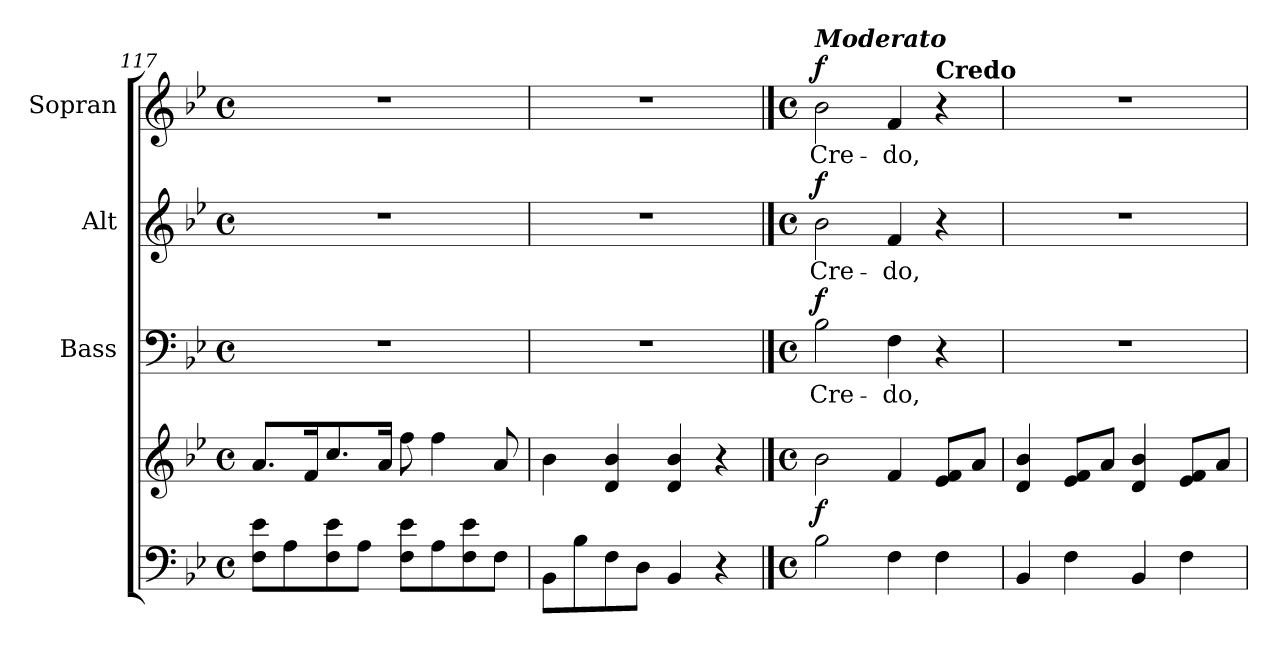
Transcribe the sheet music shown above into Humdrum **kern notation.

**kern	**kern	**dynam	**kern	**text	**dynam	**kern	**text	**dynam	**kern	**text	**dynam
*part4	*part4	*part4	*part3	*part3	*part3	*part2	*part2	*part2	*part1	*part1	*part1
*staff5	*staff4	*staff4/5	*staff3	*staff3	*staff3	*staff2	*staff2	*staff2	*staff1	*staff1	*staff1
*	*	*	*I"Bass	*	*	*I"Alt	*	*	*I"Sopran	*	*
*	*	*	*I'B.	*	*	*I'A.	*	*	*I'S.	*	*
*clefF4	*clefG2	*	*clefF4	*	*	*clefG2	*	*	*clefG2	*	*
*k[b-e-]	*k[b-e-]	*	*k[b-e-]	*	*	*k[b-e-]	*	*	*k[b-e-]	*	*
*B-:	*B-:	*	*B-:	*	*	*B-:	*	*	*B-:	*	*
*M4/4	*M4/4	*	*M4/4	*	*	*M4/4	*	*	*M4/4	*	*
*met(c)	*met(c)	*	*met(c)	*	*	*met(c)	*	*	*met(c)	*	*
=117	=117	=117	=117	=117	=117	=117	=117	=117	=117	=117	=117
8F\ 8e-\L	8.a/L	.	1r	.	.	1r	.	.	1r	.	.
8A\	.	.	.	.	.	.	.	.	.	.	.
.	16f/k	.	.	.	.	.	.	.	.	.	.
8F\ 8e-\	8.cc/	.	.	.	.	.	.	.	.	.	.
8A\J	.	.	.	.	.	.	.	.	.	.	.
.	16a/Jk	.	.	.	.	.	.	.	.	.	.
8F\ 8e-\L	8ff\	.	.	.	.	.	.	.	.	.	.
8A\	4ff\	.	.	.	.	.	.	.	.	.	.
8F\ 8e-\	.	.	.	.	.	.	.	.	.	.	.
8F\J	8a/	.	.	.	.	.	.	.	.	.	.
=118	=118	=118	=118	=118	=118	=118	=118	=118	=118	=118	=118
8BB-\L	4b-\	.	1r	.	.	1r	.	.	1r	.	.
8B-\	.	.	.	.	.	.	.	.	.	.	.
8F\	4d/ 4b-/	.	.	.	.	.	.	.	.	.	.
8D\J	.	.	.	.	.	.	.	.	.	.	.
4BB-/	4d/ 4b-/	.	.	.	.	.	.	.	.	.	.
4r	4r	.	.	.	.	.	.	.	.	.	.
!!LO:PB:g=z
==119	==119	==119	==119	==119	==119	==119	==119	==119	==119	==119	==119
*M4/4	*M4/4	*	*M4/4	*	*	*M4/4	*	*	*M4/4	*	*
*met(c)	*met(c)	*	*met(c)	*	*	*met(c)	*	*	*met(c)	*	*
!	!	!	!	!	!	!	!	!	!LO:TX:a:Bi:t=Moderato	!	!
!	!	!LO:DY:b	!	!LO:LY:b	!LO:DY:a	!	!LO:LY:b	!LO:DY:a	!	!LO:LY:b	!LO:DY:b
2B-\	2b-\	f	2B-\	Cre-	f	2b-\	Cre-	f	2b-\	Cre-	f
!	!	!	!	!LO:LY:b	!	!	!LO:LY:b	!	!	!LO:LY:b	!
4F\	4f/	.	4F\	-do,	.	4f/	-do,	.	4f/	-do,	.
!	!	!	!	!	!	!	!	!	!LO:TX:a:B:t=Credo	!	!
4F\	8e-/ 8f/L	.	4r	.	.	4r	.	.	4r	.	.
.	8a/J	.	.	.	.	.	.	.	.	.	.
=120	=120	=120	=120	=120	=120	=120	=120	=120	=120	=120	=120
4BB-/	4d/ 4b-/	.	1r	.	.	1r	.	.	1r	.	.
4F\	8e-/ 8f/L	.	.	.	.	.	.	.	.	.	.
.	8a/J	.	.	.	.	.	.	.	.	.	.
4BB-/	4d/ 4b-/	.	.	.	.	.	.	.	.	.	.
4F\	8e-/ 8f/L	.	.	.	.	.	.	.	.	.	.
.	8a/J	.	.	.	.	.	.	.	.	.	.
=	=	=	=	=	=	=	=	=	=	=	=
*-	*-	*-	*-	*-	*-	*-	*-	*-	*-	*-	*-
